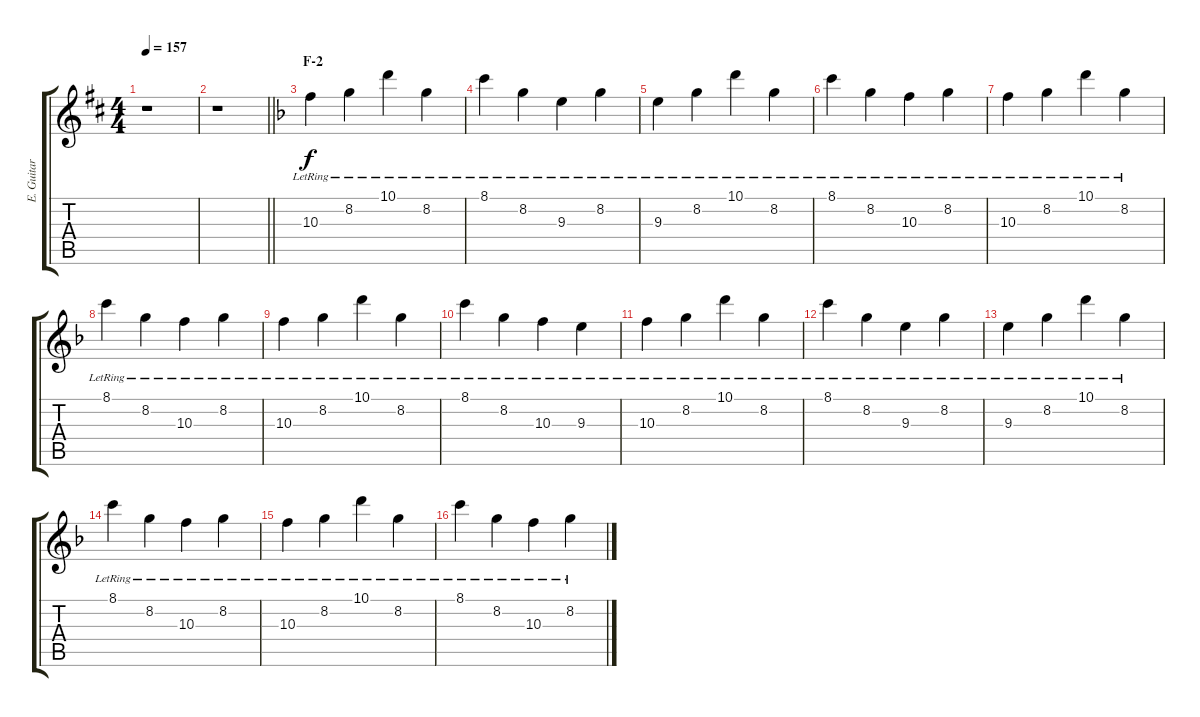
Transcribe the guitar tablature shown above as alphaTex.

\track ("E. Guitar I" "E. Guitar ") {instrument overdrivenguitar}
\staff {score tabs}
\tuning (E4 B3 G3 D3 A2 E2) {hide}
\ts (4 4)
\tempo 157
\clef g2
\ks d
r.1{dy f} |
\barLineRight lightlight
r.1 |
\section ("" "F-2")
\ks f
10.3{lr}.4 8.2{lr}.4 10.1{lr}.4 8.2{lr}.4 |
8.1{lr}.4 8.2{lr}.4 9.3{lr}.4 8.2{lr}.4 |
9.3{lr}.4 8.2{lr}.4 10.1{lr}.4 8.2{lr}.4 |
8.1{lr}.4 8.2{lr}.4 10.3{lr}.4 8.2{lr}.4 |
10.3{lr}.4 8.2{lr}.4 10.1{lr}.4 8.2{lr}.4 |
8.1{lr}.4 8.2{lr}.4 10.3{lr}.4 8.2{lr}.4 |
10.3{lr}.4 8.2{lr}.4 10.1{lr}.4 8.2{lr}.4 |
8.1{lr}.4 8.2{lr}.4 10.3{lr}.4 9.3{lr}.4 |
10.3{lr}.4 8.2{lr}.4 10.1{lr}.4 8.2{lr}.4 |
8.1{lr}.4 8.2{lr}.4 9.3{lr}.4 8.2{lr}.4 |
9.3{lr}.4 8.2{lr}.4 10.1{lr}.4 8.2{lr}.4 |
8.1{lr}.4 8.2{lr}.4 10.3{lr}.4 8.2{lr}.4 |
10.3{lr}.4 8.2{lr}.4 10.1{lr}.4 8.2{lr}.4 |
8.1{lr}.4 8.2{lr}.4 10.3{lr}.4 8.2{lr}.4
